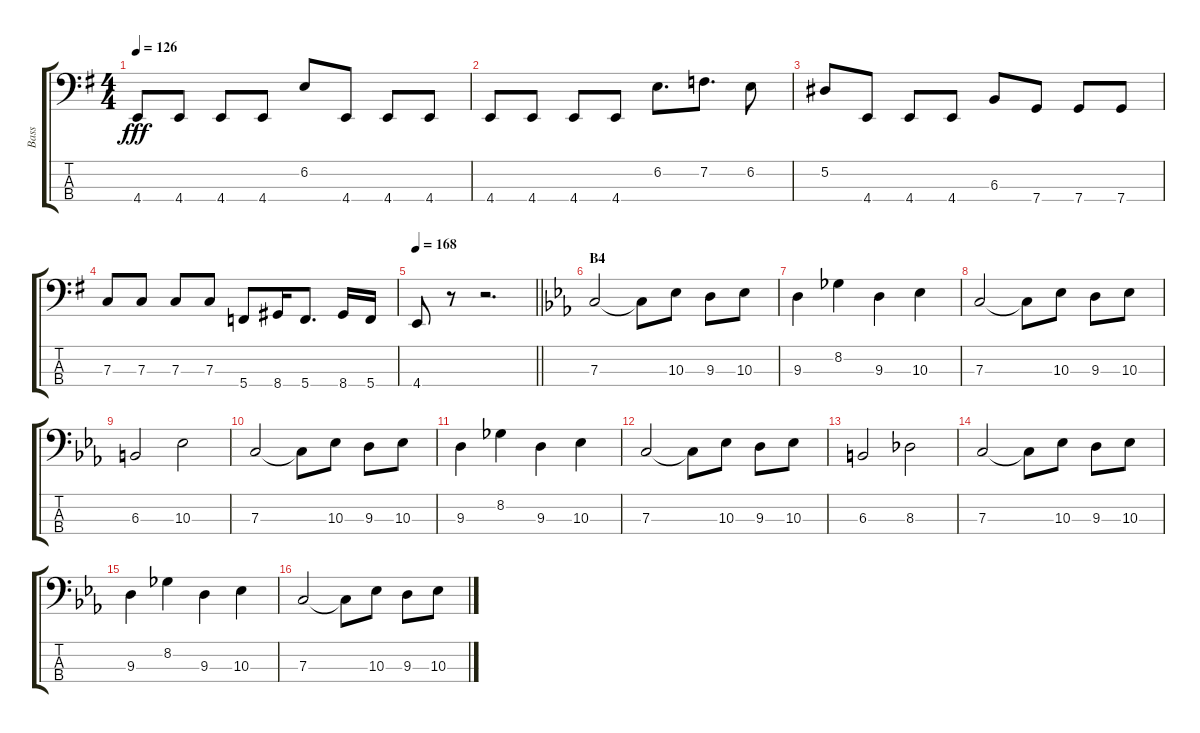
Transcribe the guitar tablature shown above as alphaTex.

\track ("Bass" "Bass") {instrument electricbassfinger}
\staff {score tabs}
\tuning (Eb2 Bb1 F1 C1) {hide}
\ts (4 4)
\tempo 126
\clef f4
\ks eminor
4.4.8{dy fff} 4.4.8 4.4.8 4.4.8 6.2.8 4.4.8 4.4.8 4.4.8 |
4.4.8 4.4.8 4.4.8 4.4.8 6.2.8{d} 7.2.8{d} 6.2.8 |
5.2.8 4.4.8 4.4.8 4.4.8 6.3.8 7.4.8 7.4.8 7.4.8 |
7.3.8 7.3.8 7.3.8 7.3.8 5.4.8 8.4.16 5.4.8{d} 8.4.16 5.4.16 |
\tempo 168
\barLineRight lightlight
4.4.8 r.8 r.2{d} |
\section ("" "B4")
\ks cminor
7.3.2 7.3{t}.8 10.3.8 9.3.8 10.3.8 |
9.3.4 8.2.4 9.3.4 10.3.4 |
7.3.2 7.3{t}.8 10.3.8 9.3.8 10.3.8 |
6.3.2 10.3.2 |
7.3.2 7.3{t}.8 10.3.8 9.3.8 10.3.8 |
9.3.4 8.2.4 9.3.4 10.3.4 |
7.3.2 7.3{t}.8 10.3.8 9.3.8 10.3.8 |
6.3.2 8.3.2 |
7.3.2 7.3{t}.8 10.3.8 9.3.8 10.3.8 |
9.3.4 8.2.4 9.3.4 10.3.4 |
7.3.2 7.3{t}.8 10.3.8 9.3.8 10.3.8
